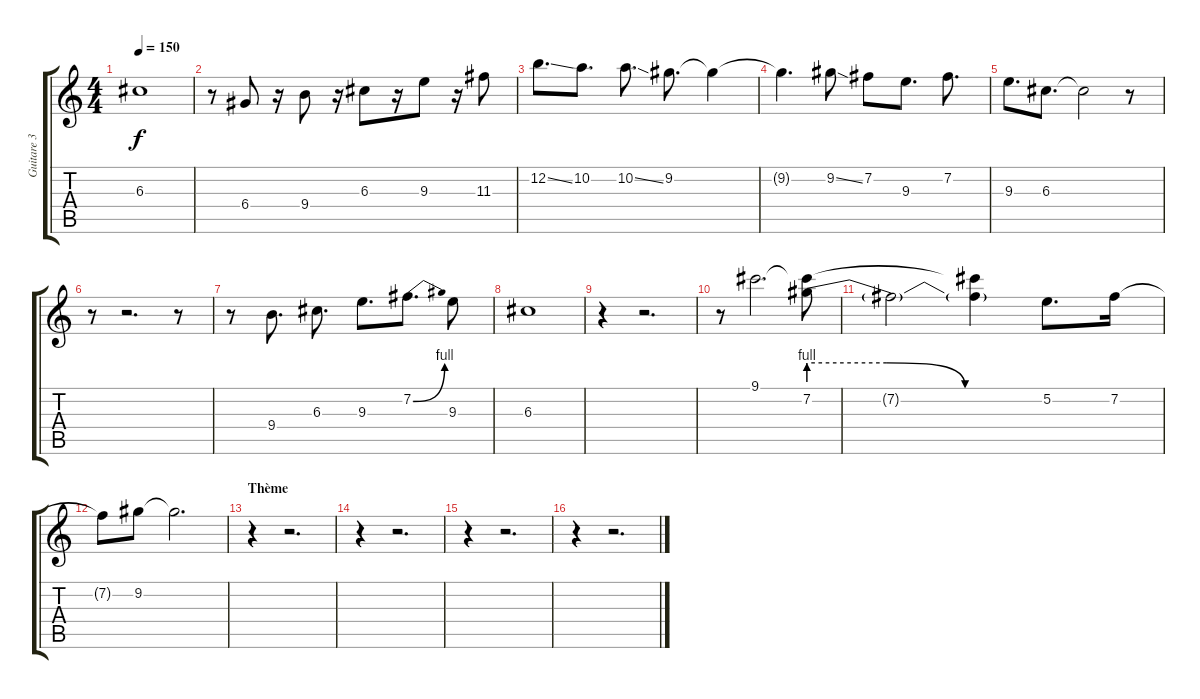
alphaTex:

\track ("Guitare 3" "Guitare 3") {instrument overdrivenguitar}
\staff {score tabs}
\tuning (E4 B3 G3 D3 A2 E2) {hide}
\ts (4 4)
\tempo 150
\clef g2
\ks c
6.3.1{dy f} |
r.8 6.4.8 r.16 9.4.8 r.16 6.3.8 r.16 9.3.8 r.16 11.3.8 |
12.2{ss}.8{d} 10.2.8{d} 10.2{ss}.8{d} 9.2.8{d} 9.2{t}.4 |
9.2{t}.4{d} 9.2{ss}.8 7.2.8 9.3.8{d} 7.2.8{d} |
9.3.8{d} 6.3.8{d} 6.3{t}.2 r.8 |
r.8 r.2{d} r.8 |
r.8 9.4.8{d} 6.3.8{d} 9.3.8{d} 7.2{be (bend 0 0 60 4)}.8{d} 9.3.8 |
6.3.1 |
r.4 r.2{d} |
r.8 9.1.2{d} (9.1{t} 7.2{be (custom 0 4 20 4 40 0 60 0)}).8 |
7.2{t}.2 (9.1{t} 7.2{t}).4 5.2.8{d} 7.2.16 |
7.2{t}.8 9.2.8 9.2{t}.2{d} |
\section ("" "Thème")
r.4 r.2{d} |
r.4 r.2{d} |
r.4 r.2{d} |
r.4 r.2{d}
